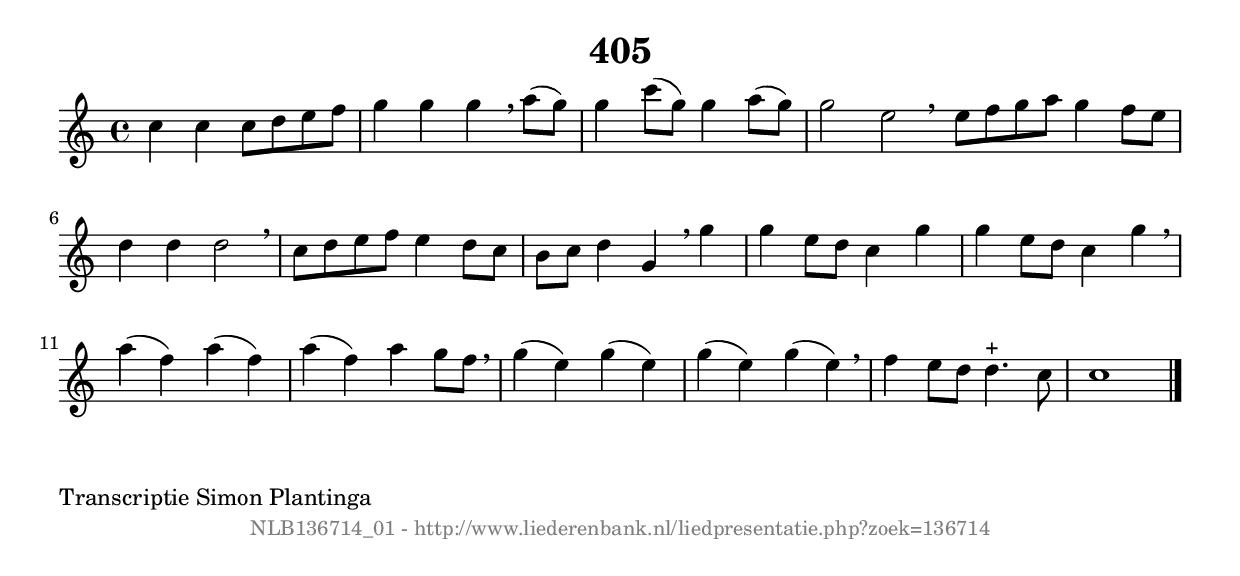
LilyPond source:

%
% produced by wce2krn 1.64 (7 June 2014)
%
\version"2.16"
#(append! paper-alist '(("long" . (cons (* 210 mm) (* 2000 mm)))))
#(set-default-paper-size "long")
sb = {\breathe}
mBreak = {\breathe }
bBreak = {\breathe }
x = {\once\override NoteHead #'style = #'cross }
gl=\glissando
itime={\override Staff.TimeSignature #'stencil = ##f }
ficta = {\once\set suggestAccidentals = ##t}
fine = {\once\override Score.RehearsalMark #'self-alignment-X = #1 \mark \markup {\italic{Fine}}}
dc = {\once\override Score.RehearsalMark #'self-alignment-X = #1 \mark \markup {\italic{D.C.}}}
dcf = {\once\override Score.RehearsalMark #'self-alignment-X = #1 \mark \markup {\italic{D.C. al Fine}}}
dcc = {\once\override Score.RehearsalMark #'self-alignment-X = #1 \mark \markup {\italic{D.C. al Coda}}}
ds = {\once\override Score.RehearsalMark #'self-alignment-X = #1 \mark \markup {\italic{D.S.}}}
dsf = {\once\override Score.RehearsalMark #'self-alignment-X = #1 \mark \markup {\italic{D.S. al Fine}}}
dsc = {\once\override Score.RehearsalMark #'self-alignment-X = #1 \mark \markup {\italic{D.S. al Coda}}}
pv = {\set Score.repeatCommands = #'((volta "1"))}
sv = {\set Score.repeatCommands = #'((volta "2"))}
tv = {\set Score.repeatCommands = #'((volta "3"))}
qv = {\set Score.repeatCommands = #'((volta "4"))}
xv = {\set Score.repeatCommands = #'((volta #f))}
\header{ tagline = ""
title = "405"
}
\score {{
\key c \major
\relative g'
{
\set melismaBusyProperties = #'()
\time 4/4
\tempo 4=120
\override Score.MetronomeMark #'transparent = ##t
\override Score.RehearsalMark #'break-visibility = #(vector #t #t #f)
c4 c4 c8 d8 e8 f8 | g4 g4 g4 \sb a8( g8) | g4 c8( g8) g4 a8( g8) | g2 e2 \bar ":|:" \bBreak
e8 f8 g8 a8 g4 f8 e8 | d4 d4 d2 \sb | c8 d8 e8 f8 e4 d8 c8 | b8 c8 d4 g,4 \sb g'4 | g4 e8 d8 c4 g'4 | g4 e8 d8 c4 g'4 | \mBreak \bar "|"
a4( f4) a4( f4) | a4( f4) a4 g8 f8 \sb | g4( e4) g4( e4) | g4( e4) g4( e4) \sb | f4 e8 d8 d4.^"+" c8 | c1 \bar "|."
 }}
 \midi { }
 \layout {
            indent = 0.0\cm
}
}
\markup { \wordwrap-string #" 
Transcriptie Simon Plantinga
"}
\markup { \vspace #0 } \markup { \with-color #grey \fill-line { \center-column { \smaller "NLB136714_01 - http://www.liederenbank.nl/liedpresentatie.php?zoek=136714" } } }
